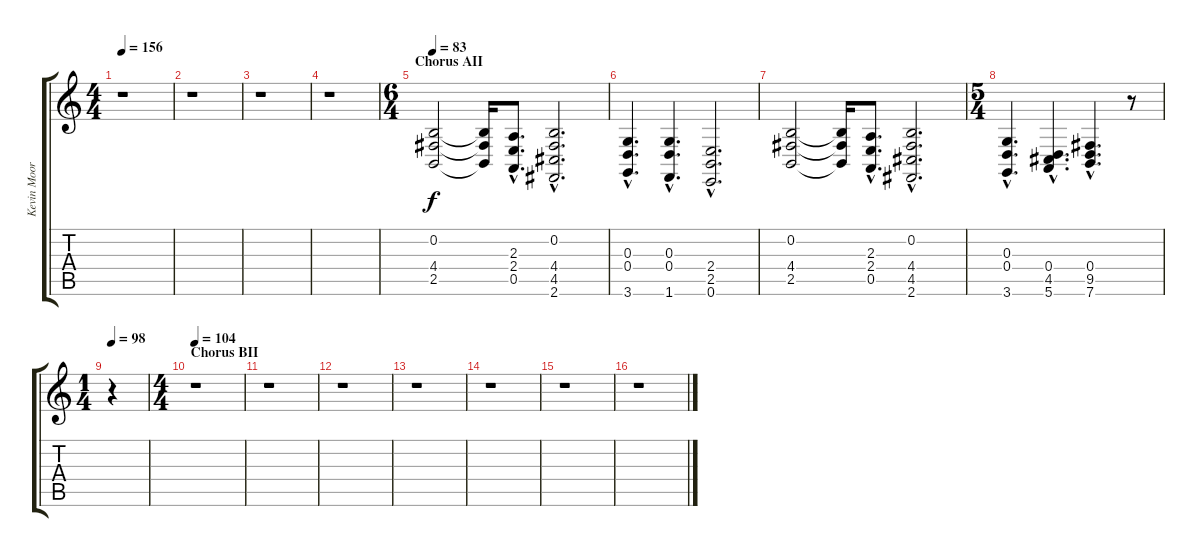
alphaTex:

\track ("Kevin Moore" "Kevin Moor") {instrument acousticgrandpiano}
\staff {score tabs}
\tuning (E4 B3 G3 D3 A2 E2) {hide}
\ts (4 4)
\tempo 156
\clef g2
\ks c
r.1{dy f} |
r.1 |
r.1 |
r.1 |
\ts (6 4)
\section ("" "Chorus AII")
\tempo 83
(0.2 4.4 2.5).2 (0.2{t} 4.4{t} 2.5{t}).16 (2.3{hac} 2.4{hac} 0.5{hac}).8{d} (0.2{hac} 4.4{hac} 4.5{hac} 2.6{hac}).2{d} |
(0.3 0.4 3.6{hac}).4{d} (0.3{hac} 0.4{hac} 1.6{hac}).4{d} (2.4{hac} 2.5{hac} 0.6{hac}).2{d} |
(0.2 4.4 2.5).2 (0.2{t} 4.4{t} 2.5{t}).16 (2.3{hac} 2.4{hac} 0.5{hac}).8{d} (0.2{hac} 4.4{hac} 4.5{hac} 2.6{hac}).2{d} |
\ts (5 4)
(0.3 0.4 3.6{hac}).4{d} (0.4{hac} 4.5{hac} 5.6{hac}).4{d} (0.4{hac} 9.5{hac} 7.6{hac}).4{d} r.8 |
\ts (1 4)
\tempo 98
r.4 |
\ts (4 4)
\section ("" "Chorus BII")
\tempo 104
r.1 |
r.1 |
r.1 |
r.1 |
r.1 |
r.1 |
r.1
